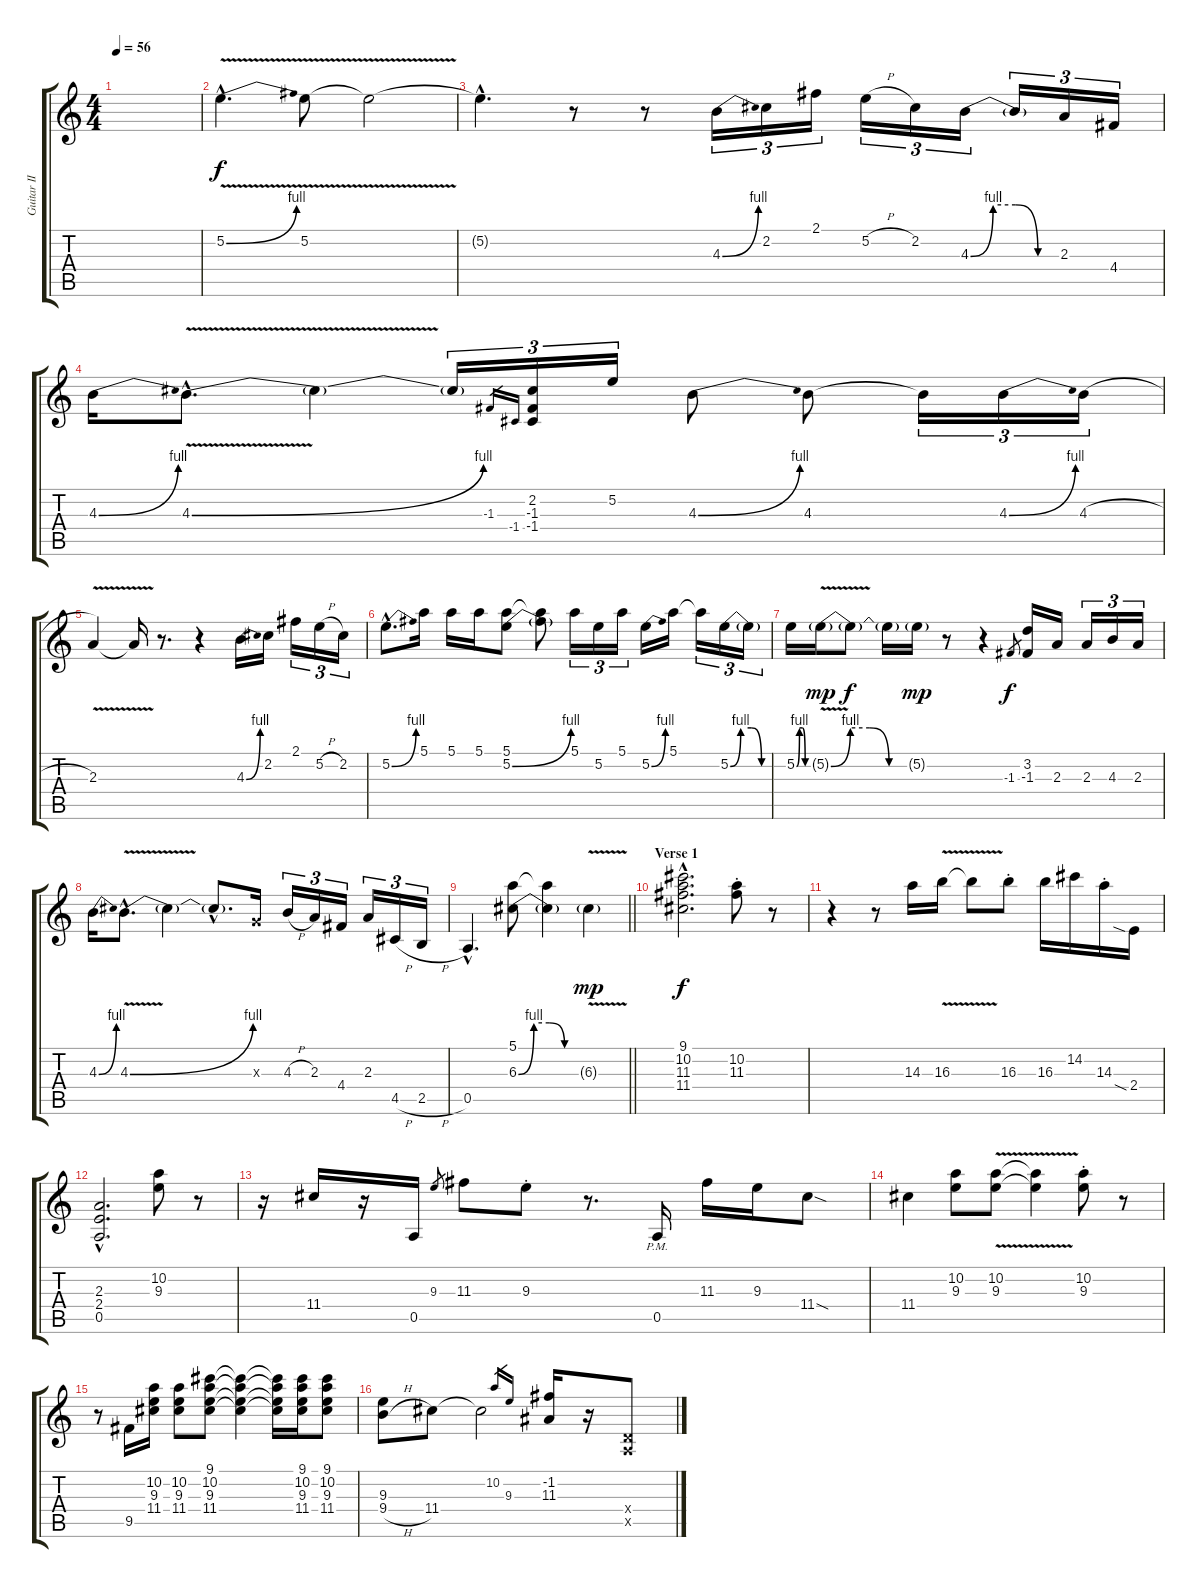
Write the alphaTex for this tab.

\track ("Guitar II" "Guitar II") {instrument distortionguitar}
\staff {score tabs}
\tuning (E4 B3 G3 D3 A2 E2) {hide}
\ts (4 4)
\tempo 56
\clef g2
\ks c
|
5.2{be (bend 0 0 60 4) v hac}.4{d} 5.2{v}.8 5.2{t}.2 |
5.2{hac t}.4{d} r.8 r.8 4.3{be (bend 0 0 60 4)}.16{tu (3 2)} 2.2.16{tu (3 2)} 2.1.16{tu (3 2)} 5.2{h}.16{tu (3 2)} 2.2.16{tu (3 2)} 4.3{be (custom 0 0 15 4 30 4 45 0 60 0)}.16{tu (3 2)} 4.3{t}.16{tu (3 2)} 2.3.16{tu (3 2)} 4.4.16{tu (3 2)} |
4.3{be (bend 0 0 60 4)}.16 4.3{be (bend 0 0 60 4) v hac}.8{d} 4.3{t}.4 4.3{t}.16{tu (3 2)} -1.3.16{gr} -1.4.16{gr} (2.2 -1.3 -1.4).16{tu (3 2)} 5.2.16{tu (3 2)} 4.3{be (bend 0 0 60 4)}.8 4.3.8 4.3{t}.16{tu (3 2)} 4.3{be (bend 0 0 60 4)}.16{tu (3 2)} 4.3{h}.16{tu (3 2)} |
2.3{v}.4 2.3{t}.16 r.8{d} r.4 4.3{be (bend 0 0 60 4)}.16 2.2.16 2.1.16{tu (3 2)} 5.2{h}.16{tu (3 2)} 2.2.16{tu (3 2)} |
5.2{be (bend 0 0 60 4) hac}.8{d} 5.1.16 5.1.16 5.1.16 (5.1 5.2{be (bend 0 0 60 4)}).8 (5.1{t} 5.2{t}).8 5.1.16{tu (3 2)} 5.2.16{tu (3 2)} 5.1.16{tu (3 2)} 5.2{be (bend 0 0 60 4)}.16 5.1.16 5.1{t}.16{tu (3 2)} 5.2{be (custom 0 0 15 4 30 4 45 0 60 0)}.16{tu (3 2)} 5.2{t}.16{tu (3 2)} |
5.2{be (custom 0 0 15 4 30 4 45 0 60 0)}.16 5.2{be (custom 0 0 15 4 30 4 45 0 60 0) v g}.16{dy mp} 5.2{t}.8{dy f} 5.2{t}.16 5.2{g}.16{dy mp} r.8 r.4 -1.3.8{gr dy f} (3.2 -1.3).16 2.3.16 2.3.16{tu (3 2)} 4.3.16{tu (3 2)} 2.3.16{tu (3 2)} |
4.3{be (bend 0 0 60 4)}.16 4.3{be (bend 0 0 60 4) v hac}.8{d} 4.3{t}.4 4.3{hac t}.8{d} 0.3{x}.16 4.3{h}.16{tu (3 2)} 2.3.16{tu (3 2)} 4.4.16{tu (3 2)} 2.3.16{tu (3 2)} 4.5{h}.16{tu (3 2)} 2.5{h}.16{tu (3 2)} |
\barLineRight lightlight
0.5{hac}.4{d} (5.1 6.3{be (custom 0 0 15 4 30 4 45 0 60 0)}).8 (5.1{t} 6.3{t}).4 6.3{v g}.4{dy mp} |
\section ("" "Verse 1")
(9.1{hac} 10.2{hac} 11.3{hac} 11.4{hac}).2{d dy f} (10.2{st} 11.3{st}).8 r.8 |
r.4 r.8 14.3.16 16.3{v}.16 16.3{t}.8 16.3{st}.8 16.3.16 14.2.16 14.3{st}.16 2.4{sia}.16 |
(2.3{hac} 2.4{hac} 0.5{hac}).2{d} (10.2 9.3).8 r.8 |
r.16 11.4.16 r.16 0.5.16 9.3.8{gr} 11.3.8 9.3{st}.8 r.8{d} 0.5{pm}.16 11.3.16 9.3.16 11.4{sod}.8 |
11.4.4 (10.2 9.3).8 (10.2{v} 9.3{v}).8 (10.2{t} 9.3{t}).4 (10.2{st} 9.3{st}).8 r.8 |
r.8 9.5.16 (10.2 9.3 11.4).16 (10.2 9.3 11.4).8 (9.1 10.2 9.3 11.4).8 (9.1{t} 10.2{t} 9.3{t} 11.4{t}).4 (9.1{t} 10.2{t} 9.3{t} 11.4{t}).16 (9.1 10.2 9.3 11.4).16 (9.1 10.2 9.3 11.4).8 |
(9.3 9.4{h}).8 11.4.8 11.4{t}.2 10.2.16{gr} 9.3.16{gr} (-1.2 11.3).16 r.16 (0.4{x} 0.5{x}).8
